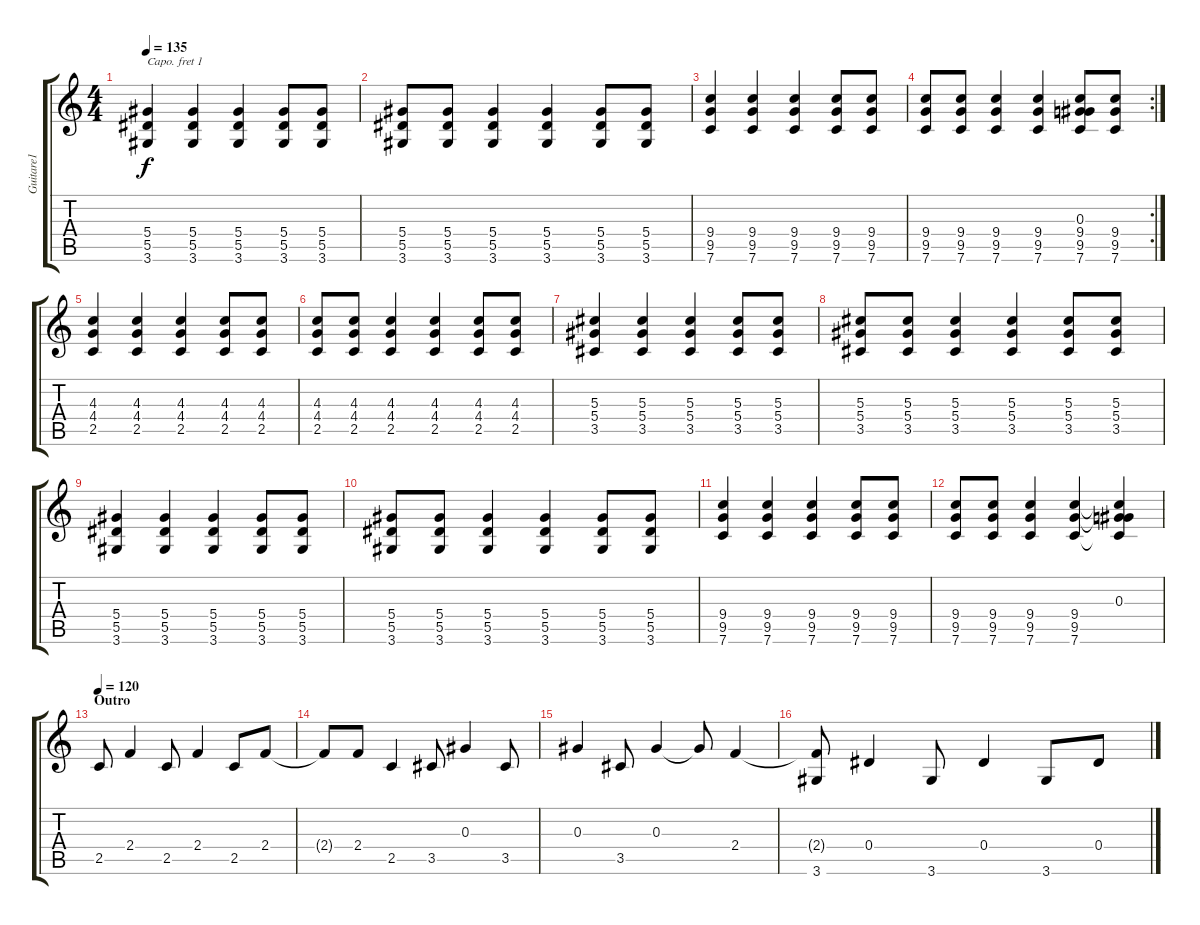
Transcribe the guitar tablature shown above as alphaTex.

\track ("Guitare1" "Guitare1") {instrument electricguitarclean}
\staff {score tabs}
\capo 1
\tuning (E4 B3 G3 D3 A2 E2) {hide}
\ts (4 4)
\tempo 135
\clef g2
\ks c
(5.4 5.5 3.6).4{dy f} (5.4 5.5 3.6).4 (5.4 5.5 3.6).4 (5.4 5.5 3.6).8 (5.4 5.5 3.6).8 |
(5.4 5.5 3.6).8 (5.4 5.5 3.6).8 (5.4 5.5 3.6).4 (5.4 5.5 3.6).4 (5.4 5.5 3.6).8 (5.4 5.5 3.6).8 |
(9.4 9.5 7.6).4 (9.4 9.5 7.6).4 (9.4 9.5 7.6).4 (9.4 9.5 7.6).8 (9.4 9.5 7.6).8 |
\rc 2
(9.4 9.5 7.6).8 (9.4 9.5 7.6).8 (9.4 9.5 7.6).4 (9.4 9.5 7.6).4 (0.3 9.4 9.5 7.6).8 (9.4 9.5 7.6).8 |
(4.3 4.4 2.5).4 (4.3 4.4 2.5).4 (4.3 4.4 2.5).4 (4.3 4.4 2.5).8 (4.3 4.4 2.5).8 |
(4.3 4.4 2.5).8 (4.3 4.4 2.5).8 (4.3 4.4 2.5).4 (4.3 4.4 2.5).4 (4.3 4.4 2.5).8 (4.3 4.4 2.5).8 |
(5.3 5.4 3.5).4 (5.3 5.4 3.5).4 (5.3 5.4 3.5).4 (5.3 5.4 3.5).8 (5.3 5.4 3.5).8 |
(5.3 5.4 3.5).8 (5.3 5.4 3.5).8 (5.3 5.4 3.5).4 (5.3 5.4 3.5).4 (5.3 5.4 3.5).8 (5.3 5.4 3.5).8 |
(5.4 5.5 3.6).4 (5.4 5.5 3.6).4 (5.4 5.5 3.6).4 (5.4 5.5 3.6).8 (5.4 5.5 3.6).8 |
(5.4 5.5 3.6).8 (5.4 5.5 3.6).8 (5.4 5.5 3.6).4 (5.4 5.5 3.6).4 (5.4 5.5 3.6).8 (5.4 5.5 3.6).8 |
(9.4 9.5 7.6).4 (9.4 9.5 7.6).4 (9.4 9.5 7.6).4 (9.4 9.5 7.6).8 (9.4 9.5 7.6).8 |
(9.4 9.5 7.6).8 (9.4 9.5 7.6).8 (9.4 9.5 7.6).4 (9.4 9.5 7.6).4 (0.3 9.4{t} 9.5{t} 7.6{t}).4 |
\section ("" "Outro")
\tempo 120
2.5.8{volume 4 instrument acousticguitarsteel} 2.4.4 2.5.8 2.4.4 2.5.8 2.4.8 |
2.4{t}.8 2.4.8 2.5.4 3.5.8 0.3.4 3.5.8 |
0.3.4 3.5.8 0.3.4 0.3{t}.8 2.4.4 |
(2.4{t} 3.6).8 0.4.4 3.6.8 0.4.4 3.6.8 0.4.8
